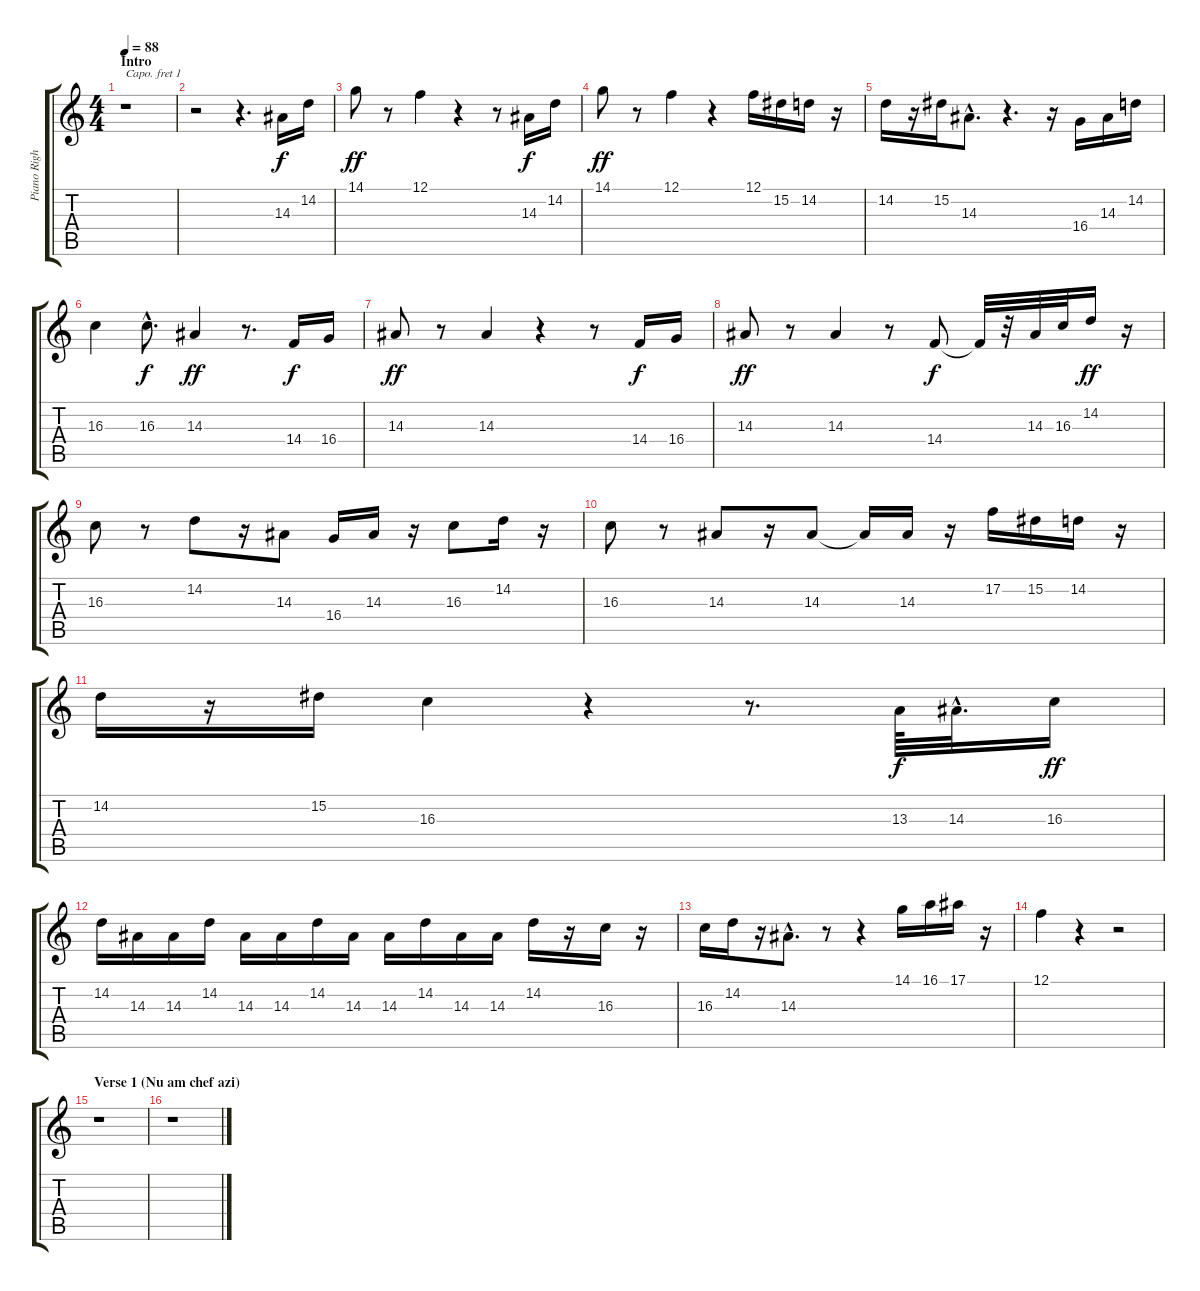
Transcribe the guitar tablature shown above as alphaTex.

\track ("Piano Right Hand" "Piano Righ") {instrument electricgrandpiano}
\staff {score tabs}
\capo 1
\tuning (E4 B3 G3 D3 A2 E2) {hide}
\ts (4 4)
\section ("" "Intro")
\tempo 88
\clef g2
\ks c
r.1{dy f instrument electricgrandpiano} |
r.2 r.4{d} 14.3.16 14.2.16 |
14.1.8{dy ff} r.8 12.1.4 r.4 r.8 14.3.16{dy f} 14.2.16 |
14.1.8{dy ff} r.8 12.1.4 r.4 12.1.16 15.2.16 14.2.16 r.16 |
14.2.16 r.16 15.2.16 14.3{hac}.8{d} r.4{d} r.16 16.4.16 14.3.16 14.2.16 |
16.3.4 16.3{hac}.8{d dy f} 14.3.4{dy ff} r.8{d} 14.4.16{dy f} 16.4.16 |
14.3.8{dy ff} r.8 14.3.4 r.4 r.8 14.4.16{dy f} 16.4.16 |
14.3.8{dy ff} r.8 14.3.4 r.8 14.4.8{dy f} 14.4{t}.32 r.32 14.3.32 16.3.32 14.2.16{dy ff} r.16 |
16.3.8 r.8 14.2.8 r.16 14.3.8 16.4.16 14.3.16 r.16 16.3.8 14.2.16 r.16 |
16.3.8 r.8 14.3.8 r.16 14.3.8 14.3{t}.16 14.3.16 r.16 17.2.16 15.2.16 14.2.16 r.16 |
14.2.16 r.16 15.2.16 16.3.4 r.4 r.8{d} 13.3.64{dy f} 14.3{hac}.32{d} 16.3.16{dy ff} |
14.2.16 14.3.16 14.3.16 14.2.16 14.3.16 14.3.16 14.2.16 14.3.16 14.3.16 14.2.16 14.3.16 14.3.16 14.2.16 r.16 16.3.16 r.16 |
16.3.16 14.2.16 r.16 14.3{hac}.8{d} r.8 r.4 14.1.16 16.1.16 17.1.16 r.16 |
12.1.4 r.4 r.2 |
\section ("" "Verse 1 (Nu am chef azi)")
r.1 |
r.1
